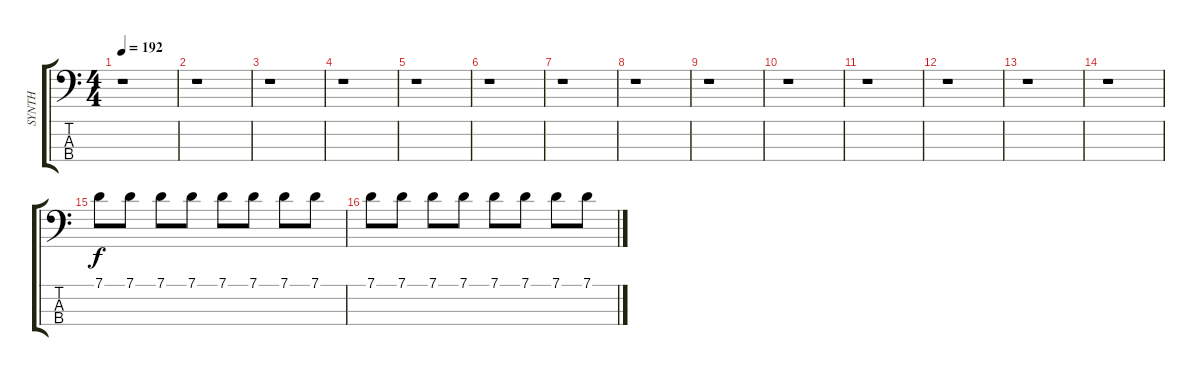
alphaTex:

\track ("     SYNTH BASS" "     SYNTH") {instrument synthbass1}
\staff {score tabs}
\tuning (G2 D2 A1 E1) {hide}
\ts (4 4)
\tempo 192
\clef f4
\ks c
r.1{dy f} |
r.1 |
r.1 |
r.1 |
r.1 |
r.1 |
r.1 |
r.1 |
r.1 |
r.1 |
r.1 |
r.1 |
r.1 |
r.1 |
7.1.8 7.1.8 7.1.8 7.1.8 7.1.8 7.1.8 7.1.8 7.1.8 |
7.1.8 7.1.8 7.1.8 7.1.8 7.1.8 7.1.8 7.1.8 7.1.8
